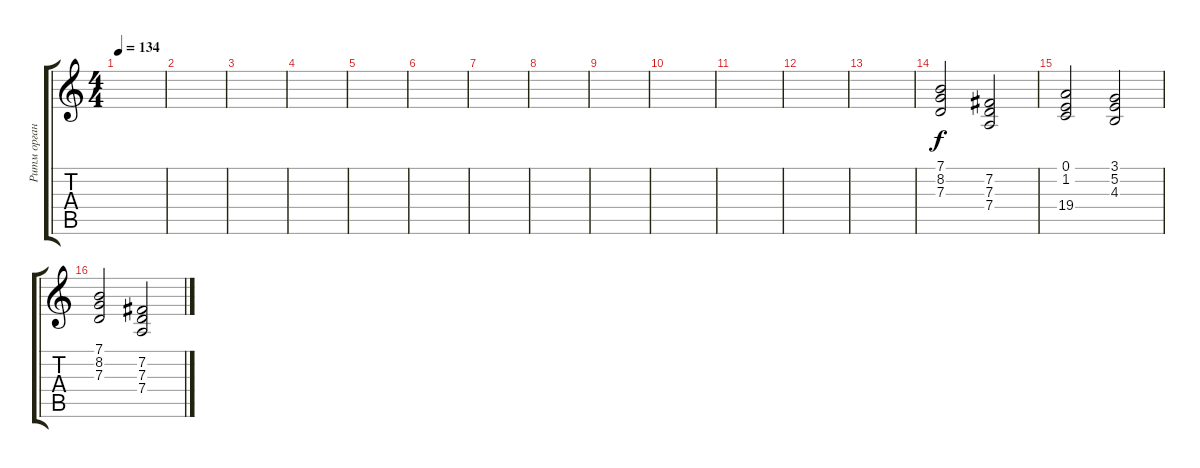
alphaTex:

\track ("Ритм орган" "Ритм орган") {instrument churchorgan}
\staff {score tabs}
\tuning (E4 B3 G3 D3 A2 E2) {hide}
\ts (4 4)
\tempo 134
\clef g2
\ks c
|
|
|
|
|
|
|
|
|
|
|
|
|
(7.1 8.2 7.3).2 (7.2 7.3 7.4).2 |
(0.1 1.2 19.4).2 (3.1 5.2 4.3).2 |
(7.1 8.2 7.3).2 (7.2 7.3 7.4).2
